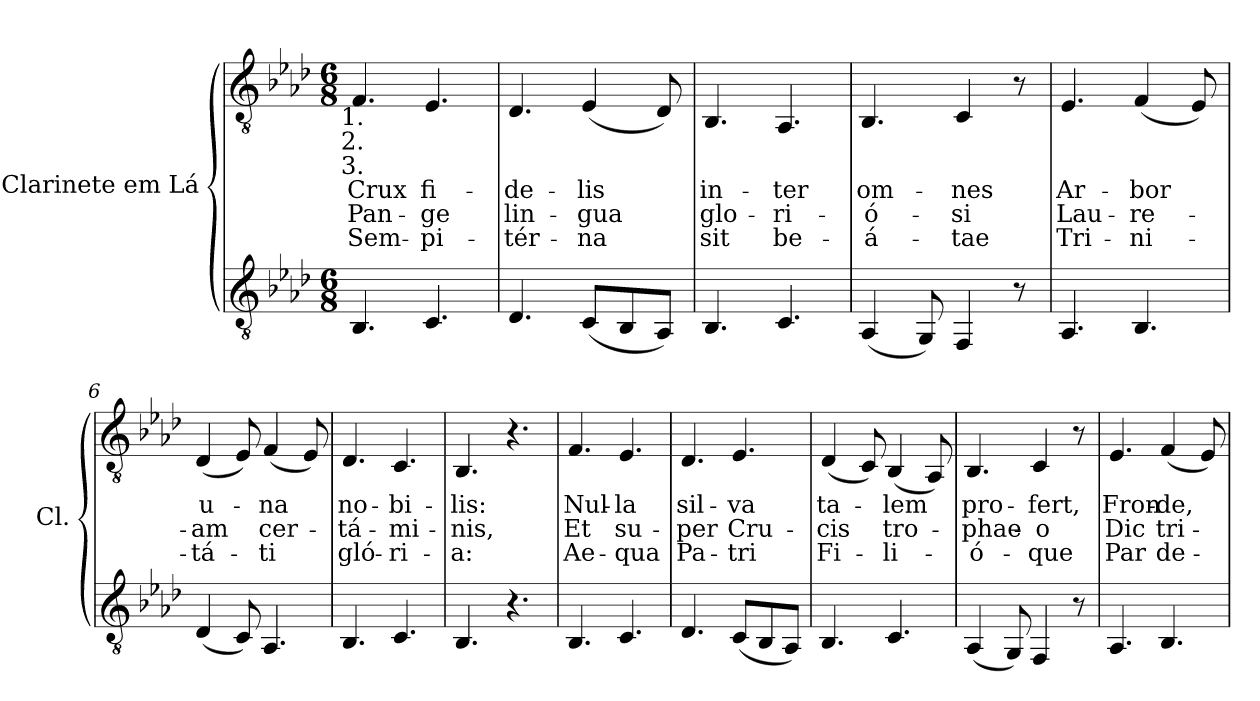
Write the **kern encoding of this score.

**kern	**kern	**text	**text	**text
*part2	*part1	*part1	*part1	*part1
*staff2	*staff1	*staff1	*staff1	*staff1
*I"Clarinete em Lá	*I"Clarinete em Lá	*	*	*
*I'Cl.	*I'Cl.	*	*	*
!!LO:PB:g=z
*clefGv2	*clefGv2	*	*	*
*ITrd2c3	*ITrd2c3	*	*	*
*k[b-]	*k[b-]	*	*	*
*d:	*d:	*	*	*
*M6/8	*M6/8	*	*	*
*MM50	*MM50	*	*	*
=1	=1	=1	=1	=1
!	!LO:TX:b:cj:t=1.	!	!	!
!	!LO:TX:b:cj:t=2.	!	!	!
!	!LO:TX:b:cj:t=3.	!	!	!
!	!	!LO:LY:b:color=#000000	!LO:LY:b:color=#000000	!LO:LY:b:color=#000000
4.GGi/	4.Di/	Crux	Pan-	Sem-
!	!	!LO:LY:b:color=#000000	!LO:LY:b:color=#000000	!LO:LY:b:color=#000000
4.AAi/	4.Ci/	fi-	-ge	-pi-
=2	=2	=2	=2	=2
!	!	!LO:LY:b:color=#000000	!LO:LY:b:color=#000000	!LO:LY:b:color=#000000
4.BB-i/	4.BB-i/	-de-	lin-	-tér-
!	!	!LO:LY:b:color=#000000	!LO:LY:b:color=#000000	!LO:LY:b:color=#000000
(8AAi/L	(4Ci/	-lis	-gua	-na
8GGi/	.	.	.	.
8FFi/J)	8BB-i/)	.	.	.
=3	=3	=3	=3	=3
!	!	!LO:LY:b:color=#000000	!LO:LY:b:color=#000000	!LO:LY:b:color=#000000
4.GGi/	4.GGi/	in-	glo-	sit
!	!	!LO:LY:b:color=#000000	!LO:LY:b:color=#000000	!LO:LY:b:color=#000000
4.AAi/	4.FFi/	-ter	-ri-	be-
=4	=4	=4	=4	=4
!	!	!LO:LY:b:color=#000000	!LO:LY:b:color=#000000	!LO:LY:b:color=#000000
(4FFi/	4.GGi/	om-	-ó-	-á-
8EEi/)	.	.	.	.
!	!	!LO:LY:b:color=#000000	!LO:LY:b:color=#000000	!LO:LY:b:color=#000000
4DDi/	4AAi/	-nes	-si	-tae
8r	8r	.	.	.
=5	=5	=5	=5	=5
!	!	!LO:LY:b:color=#000000	!LO:LY:b:color=#000000	!LO:LY:b:color=#000000
4.FFi/	4.Ci/	Ar-	Lau-	Tri-
!	!	!LO:LY:b:color=#000000	!LO:LY:b:color=#000000	!LO:LY:b:color=#000000
4.GGi/	(4Di/	-bor	-re-	-ni-
.	8Ci/)	.	.	.
=6	=6	=6	=6	=6
!	!	!LO:LY:b:color=#000000	!LO:LY:b:color=#000000	!LO:LY:b:color=#000000
(4BB-i/	(4BB-i/	u-	-am	-tá-
8AAi/)	8Ci/)	.	.	.
!	!	!LO:LY:b:color=#000000	!LO:LY:b:color=#000000	!LO:LY:b:color=#000000
4.FFi/	(4Di/	-na	cer-	-ti
.	8Ci/)	.	.	.
=7	=7	=7	=7	=7
!	!	!LO:LY:b:color=#000000	!LO:LY:b:color=#000000	!LO:LY:b:color=#000000
4.GGi/	4.BB-i/	no-	-tá-	gló-
!	!	!LO:LY:b:color=#000000	!LO:LY:b:color=#000000	!LO:LY:b:color=#000000
4.AAi/	4.AAi/	-bi-	-mi-	-ri-
=8	=8	=8	=8	=8
!	!	!LO:LY:b:color=#000000	!LO:LY:b:color=#000000	!LO:LY:b:color=#000000
4.GGi/	4.GGi/	-lis:	-nis,	-a:
4.r	4.r	.	.	.
!!LO:LB:g=z
=9	=9	=9	=9	=9
!	!	!LO:LY:b:color=#000000	!LO:LY:b:color=#000000	!LO:LY:b:color=#000000
4.GGi/	4.Di/	Nul-	Et	Ae-
!	!	!LO:LY:b:color=#000000	!LO:LY:b:color=#000000	!LO:LY:b:color=#000000
4.AAi/	4.Ci/	-la	su-	-qua
=10	=10	=10	=10	=10
!	!	!LO:LY:b:color=#000000	!LO:LY:b:color=#000000	!LO:LY:b:color=#000000
4.BB-i/	4.BB-i/	sil-	-per	Pa-
!	!	!LO:LY:b:color=#000000	!LO:LY:b:color=#000000	!LO:LY:b:color=#000000
(8AAi/L	4.Ci/	-va	Cru-	-tri
8GGi/	.	.	.	.
8FFi/J)	.	.	.	.
=11	=11	=11	=11	=11
!	!	!LO:LY:b:color=#000000	!LO:LY:b:color=#000000	!LO:LY:b:color=#000000
4.GGi/	(4BB-i/	ta-	-cis	Fi-
.	8AAi/)	.	.	.
!	!	!LO:LY:b:color=#000000	!LO:LY:b:color=#000000	!LO:LY:b:color=#000000
4.AAi/	(4GGi/	-lem	tro-	-li-
.	8FFi/)	.	.	.
=12	=12	=12	=12	=12
!	!	!LO:LY:b:color=#000000	!LO:LY:b:color=#000000	!LO:LY:b:color=#000000
(4FFi/	4.GGi/	pro-	-phae-	-ó-
8EEi/)	.	.	.	.
!	!	!LO:LY:b:color=#000000	!LO:LY:b:color=#000000	!LO:LY:b:color=#000000
4DDi/	4AAi/	-fert,	-o	-que
8r	8r	.	.	.
=13	=13	=13	=13	=13
!	!	!LO:LY:b:color=#000000	!LO:LY:b:color=#000000	!LO:LY:b:color=#000000
4.FFi/	4.Ci/	Fron-	Dic	Par
!	!	!LO:LY:b:color=#000000	!LO:LY:b:color=#000000	!LO:LY:b:color=#000000
4.GGi/	(4Di/	-de,	tri-	de-
.	8Ci/)	.	.	.
=	=	=	=	=
*-	*-	*-	*-	*-
